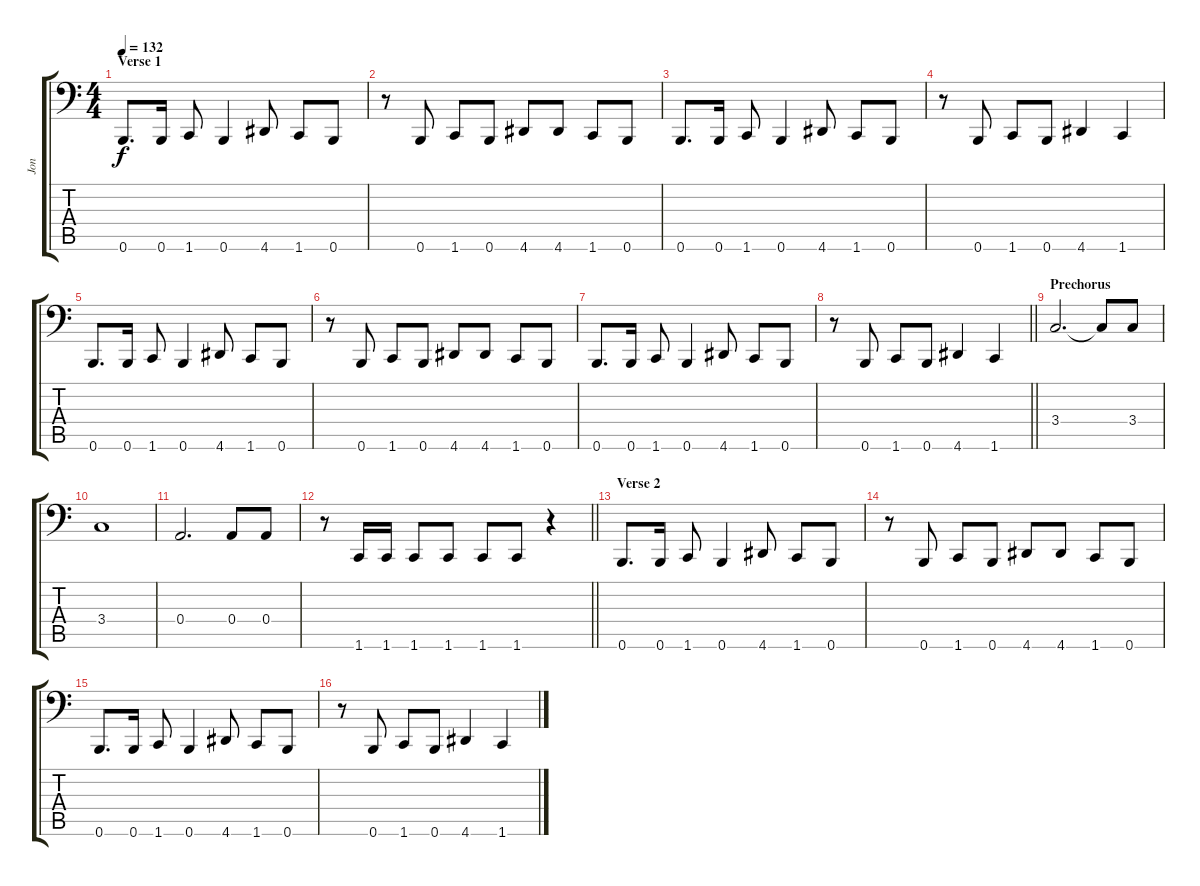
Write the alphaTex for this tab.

\track ("Jon" "Jon") {instrument electricbassfinger}
\staff {score tabs}
\tuning (C3 G2 D2 A1 E1 B0) {hide}
\ts (4 4)
\section ("" "Verse 1")
\tempo 132
\clef f4
\ks c
0.6.8{d dy f} 0.6.16 1.6.8 0.6.4 4.6.8 1.6.8 0.6.8 |
r.8 0.6.8 1.6.8 0.6.8 4.6.8 4.6.8 1.6.8 0.6.8 |
0.6.8{d} 0.6.16 1.6.8 0.6.4 4.6.8 1.6.8 0.6.8 |
r.8 0.6.8 1.6.8 0.6.8 4.6.4 1.6.4 |
0.6.8{d} 0.6.16 1.6.8 0.6.4 4.6.8 1.6.8 0.6.8 |
r.8 0.6.8 1.6.8 0.6.8 4.6.8 4.6.8 1.6.8 0.6.8 |
0.6.8{d} 0.6.16 1.6.8 0.6.4 4.6.8 1.6.8 0.6.8 |
\barLineRight lightlight
r.8 0.6.8 1.6.8 0.6.8 4.6.4 1.6.4 |
\section ("" "Prechorus")
3.4.2{d} 3.4{t}.8 3.4.8 |
3.4.1 |
0.4.2{d} 0.4.8 0.4.8 |
\barLineRight lightlight
r.8 1.6.16 1.6.16 1.6.8 1.6.8 1.6.8 1.6.8 r.4 |
\section ("" "Verse 2")
0.6.8{d} 0.6.16 1.6.8 0.6.4 4.6.8 1.6.8 0.6.8 |
r.8 0.6.8 1.6.8 0.6.8 4.6.8 4.6.8 1.6.8 0.6.8 |
0.6.8{d} 0.6.16 1.6.8 0.6.4 4.6.8 1.6.8 0.6.8 |
r.8 0.6.8 1.6.8 0.6.8 4.6.4 1.6.4
